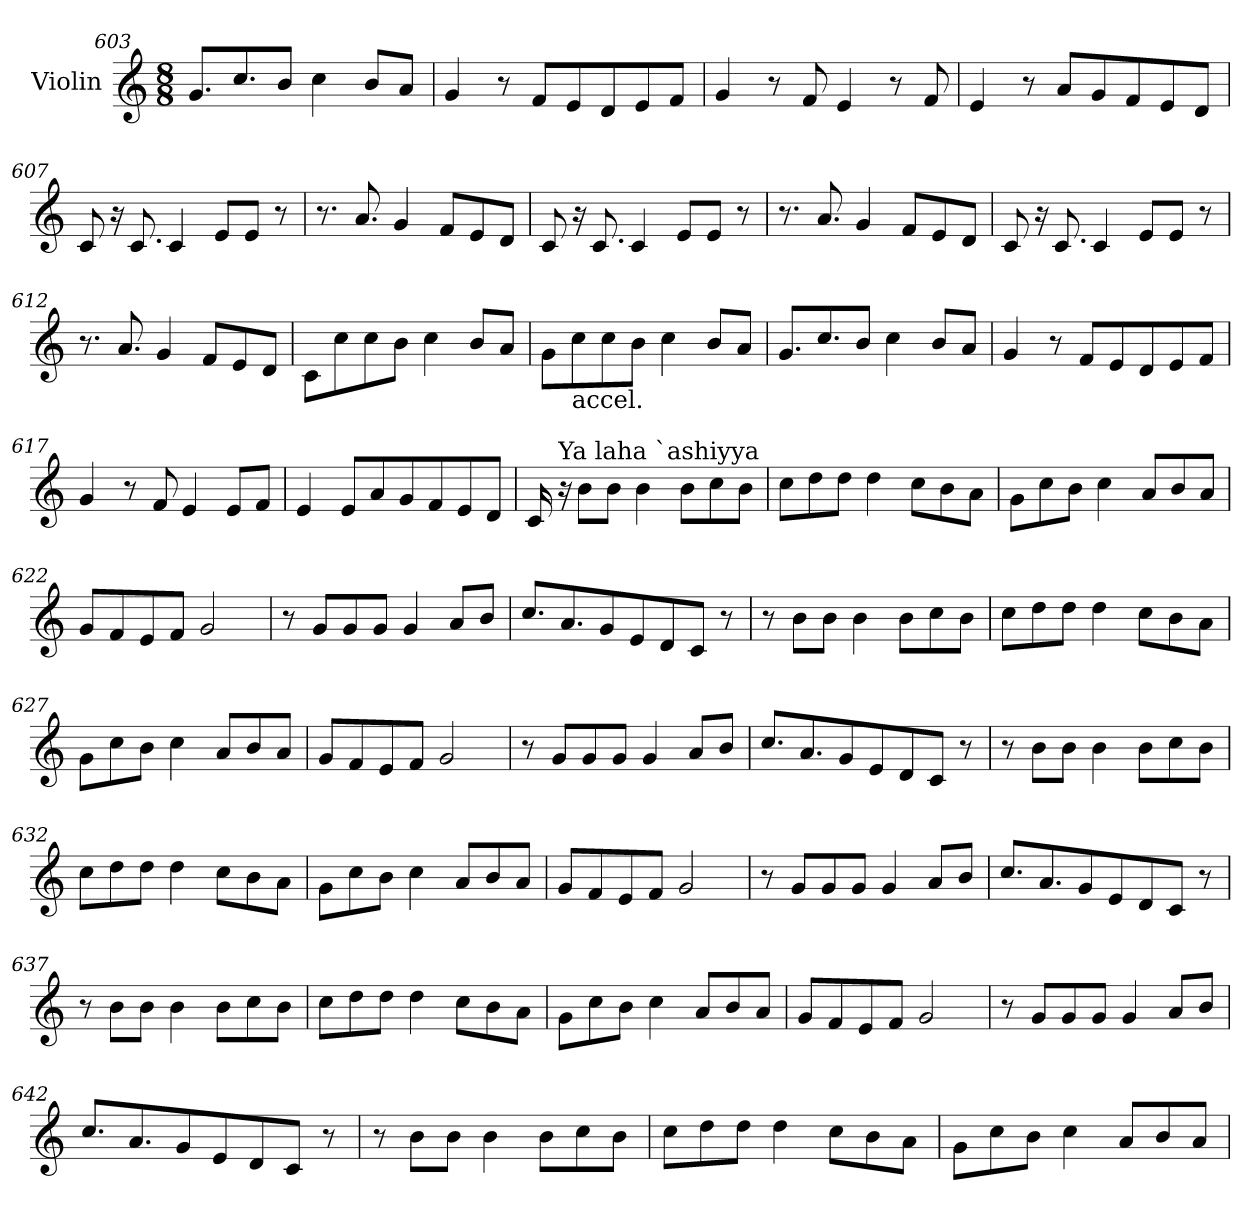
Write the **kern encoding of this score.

**kern
*part1
*staff1
*I"Violin
!!LO:PB:g=z
*clefG2
*k[]
*C:
*M8/8
=603
8.g/L
8.cc/
8b/J
4cc\
8b/L
8a/J
=604
4g/
8r
8f/L
8e/
8d/
8e/
8f/J
=605
4g/
8r
8f/
4e/
8r
8f/
!!LO:PB:g=z
=606
4e/
8r
8a/L
8g/
8f/
8e/
8d/J
!!LO:PB:g=z
=607
8c/
16r
8.c/
4c/
8e/L
8e/J
8r
=608
8.r
8.a/
4g/
8f/L
8e/
8d/J
=609
8c/
16r
8.c/
4c/
8e/L
8e/J
8r
!!LO:PB:g=z
=610
8.r
8.a/
4g/
8f/L
8e/
8d/J
!!LO:PB:g=z
=611
8c/
16r
8.c/
4c/
8e/L
8e/J
8r
=612
8.r
8.a/
4g/
8f/L
8e/
8d/J
=613
8c\L
8cc\
8cc\
8b\J
4cc\
8b/L
8a/J
!!LO:PB:g=z
=614
8g\L
!LO:TX:b:t=accel.
8cc\
8cc\
8b\J
4cc\
8b/L
8a/J
!!LO:PB:g=z
=615
8.g/L
8.cc/
8b/J
4cc\
8b/L
8a/J
=616
4g/
8r
8f/L
8e/
8d/
8e/
8f/J
=617
4g/
8r
8f/
4e/
8e/L
8f/J
!!LO:PB:g=z
=618
4e/
8e/L
8a/
8g/
8f/
8e/
8d/J
!!LO:PB:g=z
=619
*MM120
16c/
!LO:TX:a:t=Ya laha `ashiyya
16r
8b\L
8b\J
4b\
8b\L
8cc\
8b\J
=620
8cc\L
8dd\
8dd\J
4dd\
8cc\L
8b\
8a\J
=621
8g\L
8cc\
8b\J
4cc\
8a/L
8b/
8a/J
=622
8g/L
8f/
8e/
8f/J
2g/
!!LO:PB:g=z
=623
8r
8g/L
8g/
8g/J
4g/
8a/L
8b/J
=624
8.cc/L
8.a/
8g/
8e/
8d/
8c/J
8r
=625
8r
8b\L
8b\J
4b\
8b\L
8cc\
8b\J
!!LO:PB:g=z
=626
8cc\L
8dd\
8dd\J
4dd\
8cc\L
8b\
8a\J
!!LO:PB:g=z
=627
8g\L
8cc\
8b\J
4cc\
8a/L
8b/
8a/J
=628
8g/L
8f/
8e/
8f/J
2g/
=629
8r
8g/L
8g/
8g/J
4g/
8a/L
8b/J
!!LO:PB:g=z
=630
8.cc/L
8.a/
8g/
8e/
8d/
8c/J
8r
!!LO:PB:g=z
=631
8r
8b\L
8b\J
4b\
8b\L
8cc\
8b\J
=632
8cc\L
8dd\
8dd\J
4dd\
8cc\L
8b\
8a\J
=633
8g\L
8cc\
8b\J
4cc\
8a/L
8b/
8a/J
=634
8g/L
8f/
8e/
8f/J
2g/
!!LO:PB:g=z
=635
8r
8g/L
8g/
8g/J
4g/
8a/L
8b/J
!!LO:PB:g=z
=636
8.cc/L
8.a/
8g/
8e/
8d/
8c/J
8r
=637
8r
8b\L
8b\J
4b\
8b\L
8cc\
8b\J
=638
8cc\L
8dd\
8dd\J
4dd\
8cc\L
8b\
8a\J
!!LO:PB:g=z
=639
8g\L
8cc\
8b\J
4cc\
8a/L
8b/
8a/J
!!LO:PB:g=z
=640
8g/L
8f/
8e/
8f/J
2g/
=641
8r
8g/L
8g/
8g/J
4g/
8a/L
8b/J
=642
8.cc/L
8.a/
8g/
8e/
8d/
8c/J
8r
!!LO:PB:g=z
=643
8r
8b\L
8b\J
4b\
8b\L
8cc\
8b\J
!!LO:PB:g=z
=644
8cc\L
8dd\
8dd\J
4dd\
8cc\L
8b\
8a\J
=645
8g\L
8cc\
8b\J
4cc\
8a/L
8b/
8a/J
=
*-
